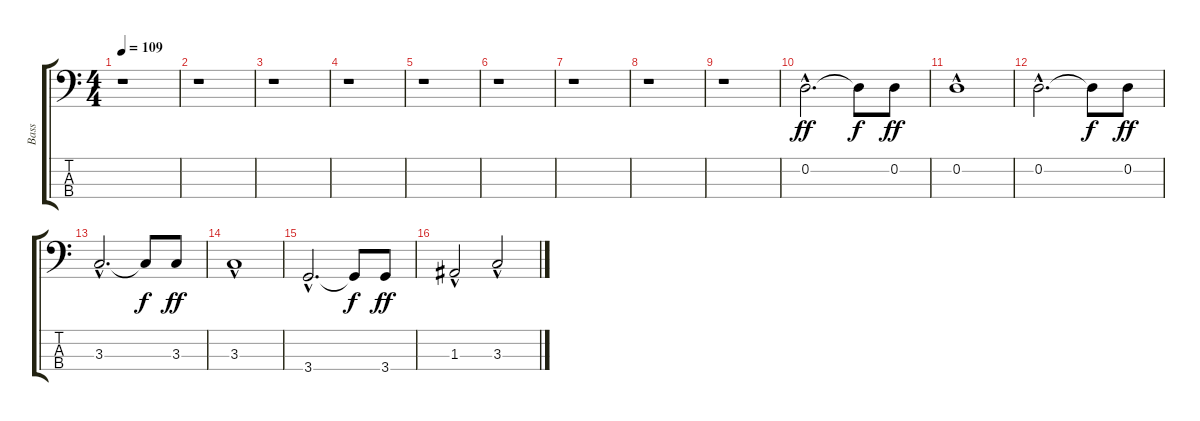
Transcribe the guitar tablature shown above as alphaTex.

\track ("Bass" "Bass") {instrument electricbassfinger}
\staff {score tabs}
\tuning (G2 D2 A1 E1) {hide}
\ts (4 4)
\tempo 109
\clef f4
\ks c
r.1{dy f} |
r.1 |
r.1 |
r.1 |
r.1 |
r.1 |
r.1 |
r.1 |
r.1 |
0.2{hac}.2{d dy ff} 0.2{t}.8{dy f} 0.2.8{dy ff} |
0.2{hac}.1 |
0.2{hac}.2{d} 0.2{t}.8{dy f} 0.2.8{dy ff} |
3.3{hac}.2{d} 3.3{t}.8{dy f} 3.3.8{dy ff} |
3.3{hac}.1 |
3.4{hac}.2{d} 3.4{t}.8{dy f} 3.4.8{dy ff} |
1.3{hac}.2 3.3{hac}.2
